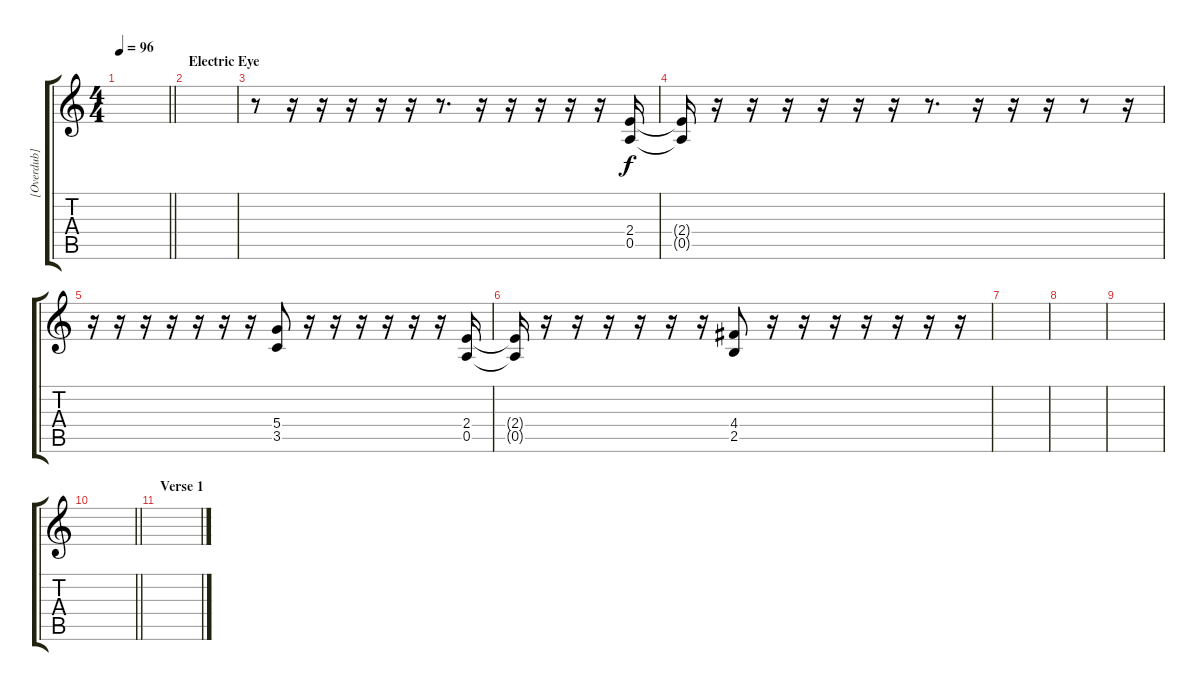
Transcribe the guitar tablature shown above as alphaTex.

\track ("[Overdub]" "[Overdub]") {instrument distortionguitar}
\staff {score tabs}
\tuning (E4 B3 G3 D3 A2 E2) {hide}
\ts (4 4)
\tempo 96
\clef g2
\barLineRight lightlight
\ks c
|
\section ("" "Electric Eye")
|
r.8{volume 14 balance 15} r.16 r.16 r.16 r.16 r.16 r.8{d} r.16 r.16 r.16 r.16 r.16 (2.4 0.5).16 |
(2.4{t} 0.5{t}).16 r.16 r.16 r.16 r.16 r.16 r.16 r.8{d} r.16 r.16 r.16 r.8 r.16 |
r.16 r.16{volume 14} r.16 r.16 r.16 r.16 r.16 (5.4 3.5).8 r.16 r.16 r.16 r.16 r.16 r.16 (2.4 0.5).16 |
(2.4{t} 0.5{t}).16 r.16 r.16 r.16 r.16 r.16 r.16 (4.4 2.5).8 r.16 r.16 r.16 r.16 r.16 r.16 r.16{volume 14 balance 8} |
|
|
|
\barLineRight lightlight
|
\section ("" "Verse 1")
